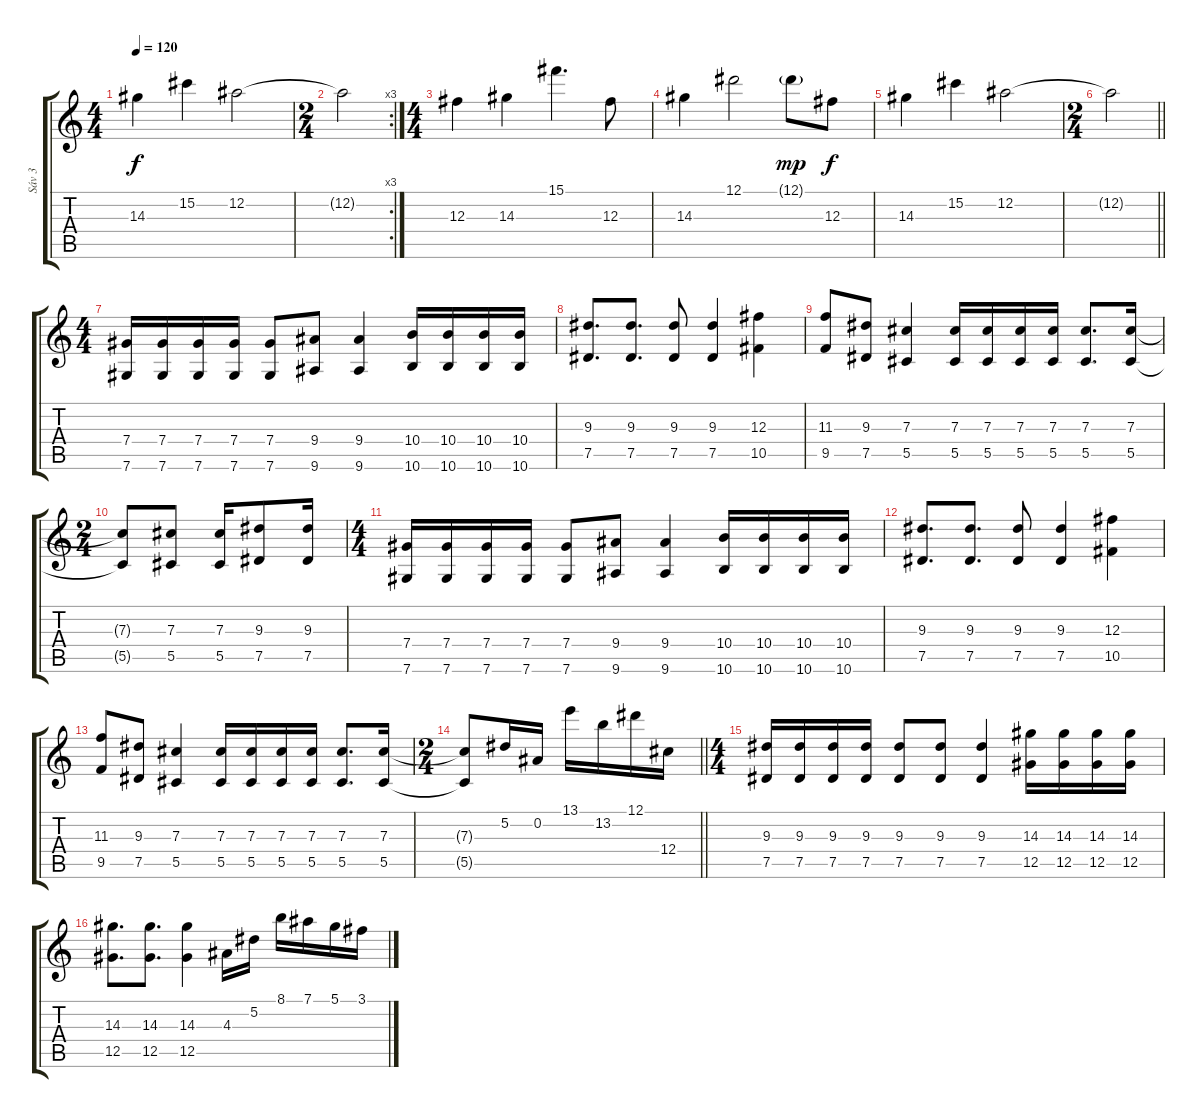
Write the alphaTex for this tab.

\track ("Sáv 3" "Sáv 3") {instrument overdrivenguitar}
\staff {score tabs}
\tuning (Eb4 Bb3 Gb3 Db3 Ab2 Db2) {hide}
\ts (4 4)
\tempo 120
\clef g2
\ks c
14.3.4{dy f} 15.2.4 12.2.2 |
\rc 3
\ts (2 4)
12.2{t}.2 |
\ts (4 4)
12.3.4 14.3.4 15.1.4{d} 12.3.8 |
14.3.4 12.1.2 12.1{g}.8{dy mp} 12.3.8{dy f} |
14.3.4 15.2.4 12.2.2 |
\ts (2 4)
\barLineRight lightlight
12.2{t}.2 |
\ts (4 4)
(7.4 7.6).16{volume 12 instrument distortionguitar} (7.4 7.6).16 (7.4 7.6).16 (7.4 7.6).16 (7.4 7.6).8 (9.4 9.6).8 (9.4 9.6).4 (10.4 10.6).16 (10.4 10.6).16 (10.4 10.6).16 (10.4 10.6).16 |
(9.3 7.5).8{d} (9.3 7.5).8{d} (9.3 7.5).8 (9.3 7.5).4 (12.3 10.5).4 |
(11.3 9.5).8 (9.3 7.5).8 (7.3 5.5).4 (7.3 5.5).16 (7.3 5.5).16 (7.3 5.5).16 (7.3 5.5).16 (7.3 5.5).8{d} (7.3 5.5).16 |
\ts (2 4)
(7.3{t} 5.5{t}).8 (7.3 5.5).8 (7.3 5.5).16 (9.3 7.5).8 (9.3 7.5).16 |
\ts (4 4)
(7.4 7.6).16 (7.4 7.6).16 (7.4 7.6).16 (7.4 7.6).16 (7.4 7.6).8 (9.4 9.6).8 (9.4 9.6).4 (10.4 10.6).16 (10.4 10.6).16 (10.4 10.6).16 (10.4 10.6).16 |
(9.3 7.5).8{d} (9.3 7.5).8{d} (9.3 7.5).8 (9.3 7.5).4 (12.3 10.5).4 |
(11.3 9.5).8 (9.3 7.5).8 (7.3 5.5).4 (7.3 5.5).16 (7.3 5.5).16 (7.3 5.5).16 (7.3 5.5).16 (7.3 5.5).8{d} (7.3 5.5).16 |
\ts (2 4)
\barLineRight lightlight
(7.3{t} 5.5{t}).8 5.2.16 0.2.16 13.1.16 13.2.16 12.1.16 12.4.16 |
\ts (4 4)
(9.3 7.5).16 (9.3 7.5).16 (9.3 7.5).16 (9.3 7.5).16 (9.3 7.5).8 (9.3 7.5).8 (9.3 7.5).4 (14.3 12.5).16 (14.3 12.5).16 (14.3 12.5).16 (14.3 12.5).16 |
(14.3 12.5).8{d} (14.3 12.5).8{d} (14.3 12.5).4 4.3.16 5.2.16 8.1.16 7.1.16 5.1.16 3.1.16
